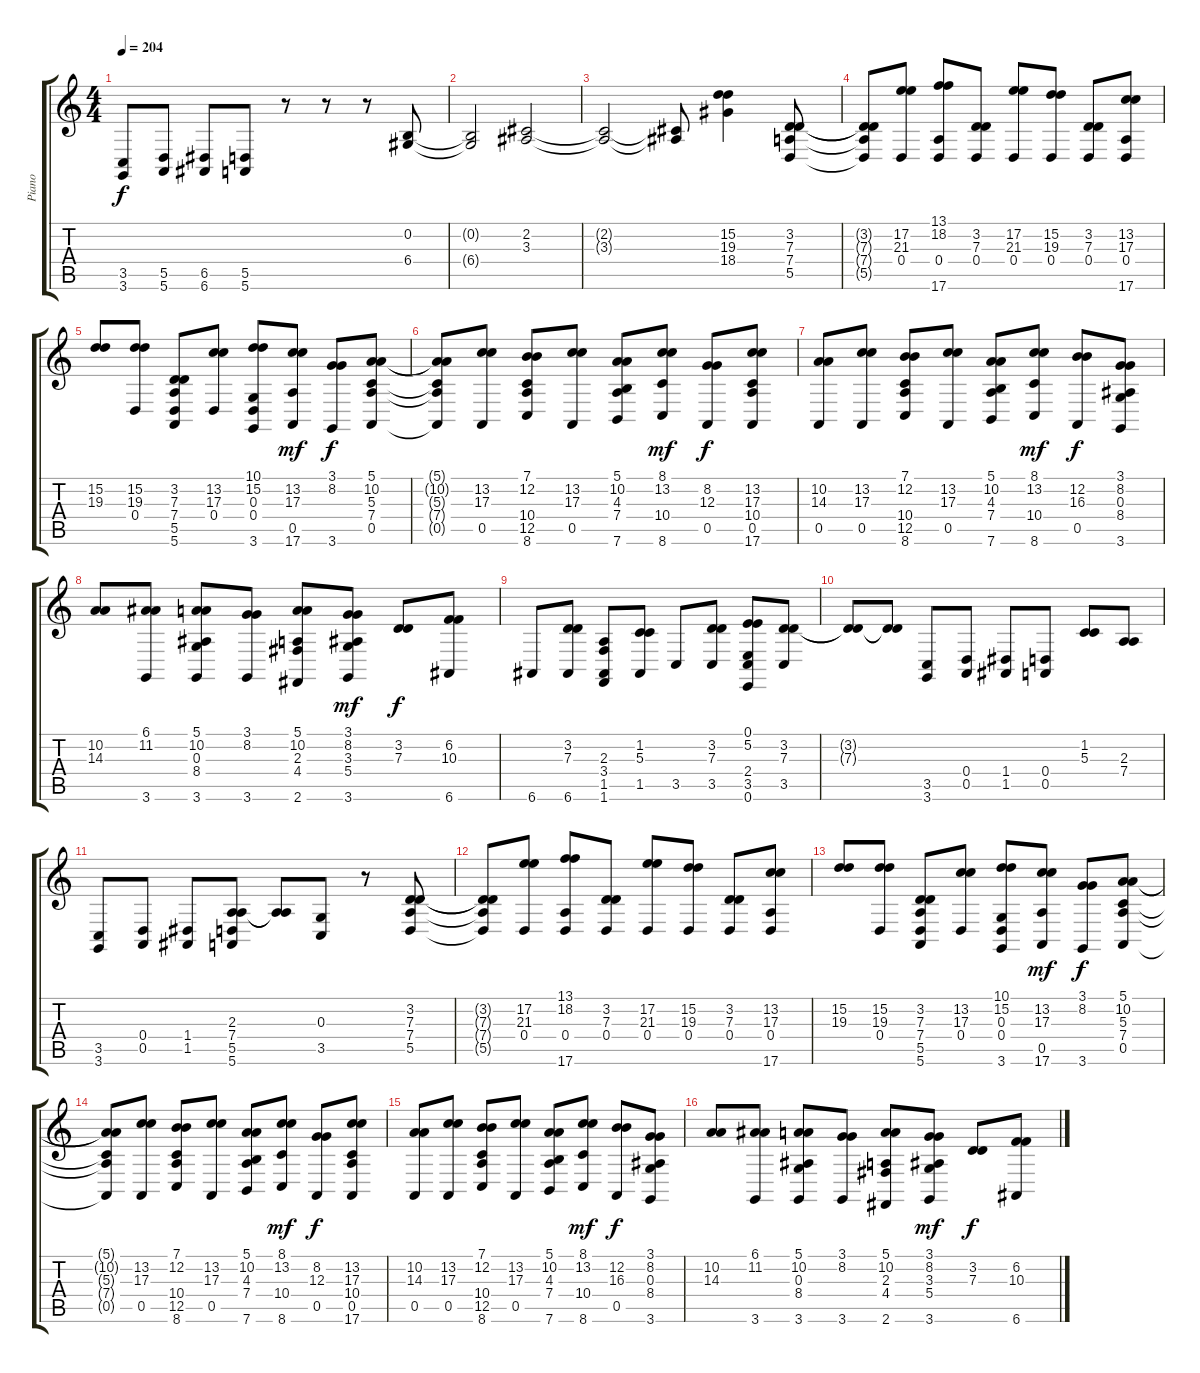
\track ("Piano" "Piano") {instrument brightacousticpiano}
\staff {score tabs}
\tuning (E4 B3 G3 D3 A2 E2) {hide}
\ts (4 4)
\tempo 204
\clef g2
\ks c
(3.5 3.6).8{dy f} (5.5 5.6).8 (6.5 6.6).8 (5.5 5.6).8 r.8 r.8 r.8 (0.2 6.4).8 |
(0.2{t} 6.4{t}).2 (2.2 3.3).2 |
(2.2{t} 3.3{t}).2 (2.2{t} 3.3{t}).8 (15.2 19.3 18.4).4 (3.2 7.3 7.4 5.5).8 |
(3.2{t} 7.3{t} 7.4{t} 5.5{t}).8 (17.2 21.3 0.4).8 (13.1 18.2 0.4 17.6).8 (3.2 7.3 0.4).8 (17.2 21.3 0.4).8 (15.2 19.3 0.4).8 (3.2 7.3 0.4).8 (13.2 17.3 0.4 17.6).8 |
(15.2 19.3).8 (15.2 19.3 0.4).8 (3.2 7.3 7.4 5.5 5.6).8 (13.2 17.3 0.4).8 (10.1 15.2 0.3 0.4 3.6).8 (13.2 17.3 0.5 17.6).8{dy mf} (3.1 8.2 3.6).8{dy f} (5.1 10.2 5.3 7.4 0.5).8 |
(5.1{t} 10.2{t} 5.3{t} 7.4{t} 0.5{t}).8 (13.2 17.3 0.5).8 (7.1 12.2 10.4 12.5 8.6).8 (13.2 17.3 0.5).8 (5.1 10.2 4.3 7.4 7.6).8 (8.1 13.2 10.4 8.6).8{dy mf} (8.2 12.3 0.5).8{dy f} (13.2 17.3 10.4 0.5 17.6).8 |
(10.2 14.3 0.5).8 (13.2 17.3 0.5).8 (7.1 12.2 10.4 12.5 8.6).8 (13.2 17.3 0.5).8 (5.1 10.2 4.3 7.4 7.6).8 (8.1 13.2 10.4 8.6).8{dy mf} (12.2 16.3 0.5).8{dy f} (3.1 8.2 0.3 8.4 3.6).8 |
(10.2 14.3).8 (6.1 11.2 3.6).8 (5.1 10.2 0.3 8.4 3.6).8 (3.1 8.2 3.6).8 (5.1 10.2 2.3 4.4 2.6).8 (3.1 8.2 3.3 5.4 3.6).8{dy mf} (3.2 7.3).8{dy f} (6.2 10.3 6.6).8 |
6.6.8 (3.2 7.3 6.6).8 (2.3 3.4 1.5 1.6).8 (1.2 5.3 1.5).8 3.5.8 (3.2 7.3 3.5).8 (0.1 5.2 2.4 3.5 0.6).8 (3.2 7.3 3.5).8 |
(3.2{t} 7.3{t}).8 (3.2{t} 7.3{t}).8 (3.5 3.6).8 (0.4 0.5).8 (1.4 1.5).8 (0.4 0.5).8 (1.2 5.3).8 (2.3 7.4).8 |
(3.5 3.6).8 (0.4 0.5).8 (1.4 1.5).8 (2.3 7.4 5.5 5.6).8 (2.3{t} 7.4{t}).8 (0.3 3.5).8 r.8 (3.2 7.3 7.4 5.5).8 |
(3.2{t} 7.3{t} 7.4{t} 5.5{t}).8 (17.2 21.3 0.4).8 (13.1 18.2 0.4 17.6).8 (3.2 7.3 0.4).8 (17.2 21.3 0.4).8 (15.2 19.3 0.4).8 (3.2 7.3 0.4).8 (13.2 17.3 0.4 17.6).8 |
(15.2 19.3).8 (15.2 19.3 0.4).8 (3.2 7.3 7.4 5.5 5.6).8 (13.2 17.3 0.4).8 (10.1 15.2 0.3 0.4 3.6).8 (13.2 17.3 0.5 17.6).8{dy mf} (3.1 8.2 3.6).8{dy f} (5.1 10.2 5.3 7.4 0.5).8 |
(5.1{t} 10.2{t} 5.3{t} 7.4{t} 0.5{t}).8 (13.2 17.3 0.5).8 (7.1 12.2 10.4 12.5 8.6).8 (13.2 17.3 0.5).8 (5.1 10.2 4.3 7.4 7.6).8 (8.1 13.2 10.4 8.6).8{dy mf} (8.2 12.3 0.5).8{dy f} (13.2 17.3 10.4 0.5 17.6).8 |
(10.2 14.3 0.5).8 (13.2 17.3 0.5).8 (7.1 12.2 10.4 12.5 8.6).8 (13.2 17.3 0.5).8 (5.1 10.2 4.3 7.4 7.6).8 (8.1 13.2 10.4 8.6).8{dy mf} (12.2 16.3 0.5).8{dy f} (3.1 8.2 0.3 8.4 3.6).8 |
(10.2 14.3).8 (6.1 11.2 3.6).8 (5.1 10.2 0.3 8.4 3.6).8 (3.1 8.2 3.6).8 (5.1 10.2 2.3 4.4 2.6).8 (3.1 8.2 3.3 5.4 3.6).8{dy mf} (3.2 7.3).8{dy f} (6.2 10.3 6.6).8
